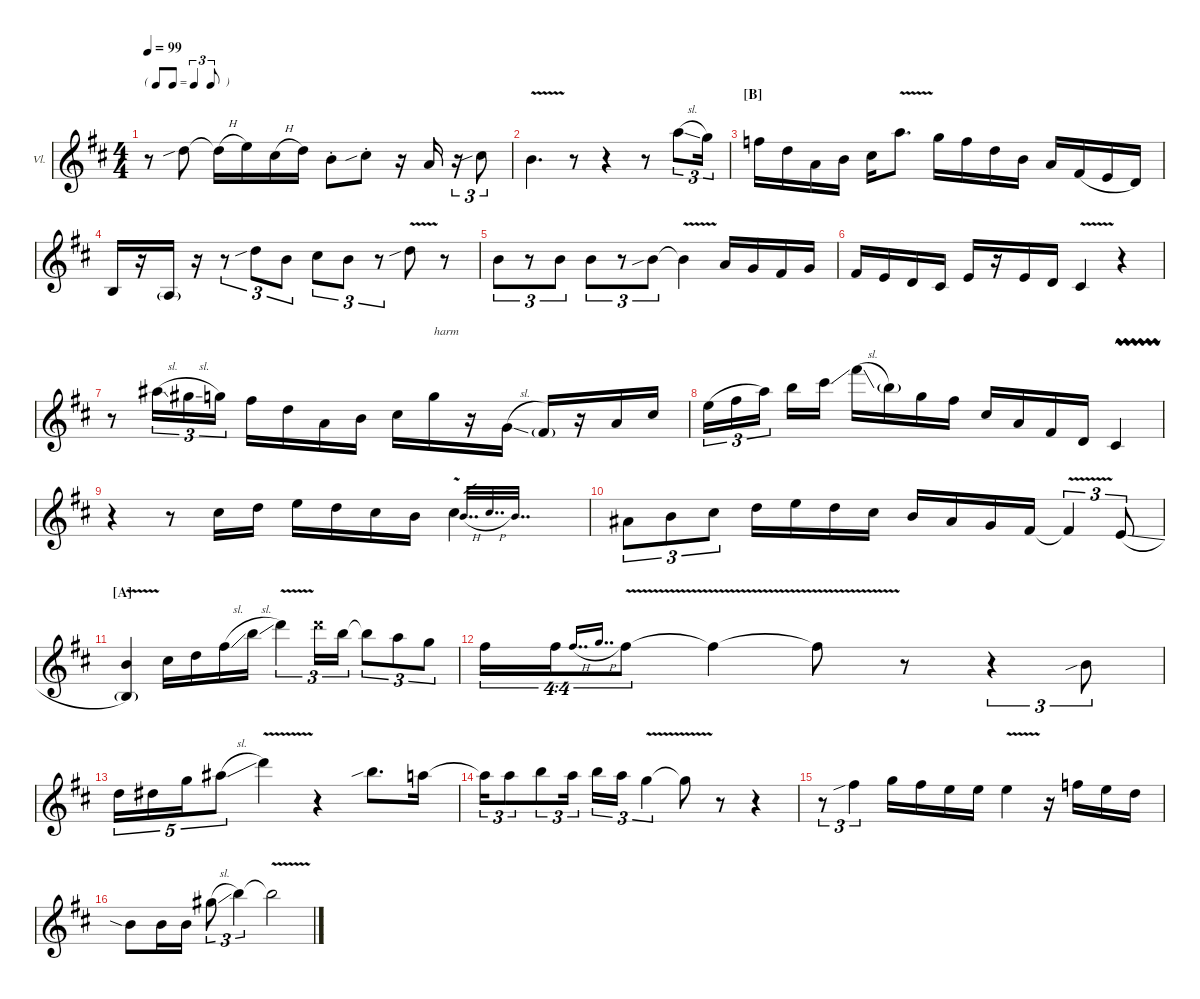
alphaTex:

\defaultSystemsLayout 4
\hideDynamics
\bracketExtendMode groupsimilarinstruments
\firstSystemTrackNameOrientation horizontal
\otherSystemsTrackNameOrientation horizontal
\track ("Violin" "Vl.") {instrument violin}
\staff {score}
\tuning (E5 A4 D4 G3)
\ts (4 4)
\tf triplet8th
\tempo 99
\clef g2
\scale
0.25
\ks d
r.8{dy mp} 5.2{sib}.8 5.2{h t}.16 7.2.16 4.2{h}.16 5.2.16 2.2{st}.8 4.2{sib st}.8 r.16 0.2.16 r.16{tu (3 2)} 4.2{sib}.8{tu (3 2) dy p} |
\scale
0.25 2.2{v}.4{d} r.8 r.4 r.8 5.1{sl}.8{tu (3 2) dy mp} 3.1.16{tu (3 2)} |
\section ("B" "")
\scale
0.25 1.1.16 5.2.16 0.2.16 2.2.16 4.2.16 5.1{v}.8{d} 3.1.16 1.1.16 5.2.16 2.2.16 0.2.16 4.3.16{legatoorigin} 2.3.16{legatoorigin} 0.3.16 |
\scale
0.25 4.4.16 r.16 2.4{g}.16 r.16 r.8{tu (3 2)} 5.2{sib}.8{tu (3 2)} 2.2.8{tu (3 2)} 4.2.8{tu (3 2)} 2.2.8{tu (3 2)} r.8{tu (3 2)} 5.2{v sib}.8 r.8 |
\scale
0.25 2.2.8{tu (3 2)} r.8{tu (3 2)} 2.2.8{tu (3 2)} 2.2.8{tu (3 2)} r.8{tu (3 2)} 2.2{sib}.8{tu (3 2)} 2.2{v t}.4 0.2.16 5.3.16 4.3.16 5.3.16 |
\scale
0.25 4.3.16 2.3.16 0.3.16 6.4.16 9.4.16 r.16 2.3.16 0.3.16 6.4{v}.4 r.4 |
\scale
0.25 r.8 6.1{sl}.16{tu (3 2)} 4.1{sl}.16{tu (3 2)} 3.1.16{tu (3 2)} 2.1.16 5.2.16 0.2.16 2.2.16 4.2.16 3.1.16{txt "harm"} r.16 5.3{sl}.16 4.3{g}.16 r.16 0.2.16 4.2.16 |
\scale
0.25 0.1.16{tu (3 2) legatoorigin} 2.1.16{tu (3 2) legatoorigin} 5.1.16{tu (3 2) beam splitsecondary} 7.1.16 16.2{ss}.16 21.2{sl}.16 14.2{g}.16{dy p} 17.3.16{dy mp} 16.3.16 18.4.16 0.2.16 11.4.16 0.3.16 6.4{vw}.4 |
\scale
0.25 r.4 r.8 4.2.16 5.2.16 0.1.16 5.2.16 4.2.16 2.2.16 4.2{v}.4 2.2{h}.32{dd gr} 4.2{h}.32{dd gr} 2.2.32{dd gr} |
\scale
0.25 1.2.8{tu (3 2)} 2.2.8{tu (3 2)} 4.2.8{tu (3 2)} 5.2.16 0.1.16 5.2.16 4.2.16 2.2.16 1.2.16 5.3.16 4.3.16 4.3{v t}.4{tu (3 2)} 9.4{sl}.8{tu (3 2)} |
\section ("A" "")
\scale
0.25 (4.4{g} 9.3{v}).4 4.2.16 5.2.16 9.2{sl}.16 14.2{sl}.16 17.2{v}.4{tu (3 2)} 17.2{x}.16{tu (3 2) dy ppp} 7.1.16{tu (3 2) dy mp} 7.1{t}.8{tu (3 2)} 5.1.8{tu (3 2)} 3.1.8{tu (3 2)} |
\scale
0.25 2.1.16{tu (4 4)} 2.1.16{tu (4 4)} 2.1{h}.16{dd tu (4 4) gr onbeat} 3.1{h}.16{dd tu (4 4) gr onbeat} 2.1{v}.8{tu (4 4)} 2.1{v t}.4 2.1{v t}.8 r.8 r.4{tu (3 2)} 2.2{sib}.8{tu (3 2)} |
\scale
0.25 5.2.16{tu (5 4)} 6.2.16{tu (5 4)} 3.1.16{tu (5 4) beam merge} 6.1{sl}.8{tu (5 4)} 10.1{v}.4 r.4 7.1{sib}.8{d} 5.1.16 |
\scale
0.25 5.1{t}.16{tu (3 2) beam merge} 5.1.8{tu (3 2) beam merge} 7.1.8{tu (3 2) beam merge} 5.1.16{tu (3 2)} 7.1.16{tu (3 2)} 5.1.16{tu (3 2) beam merge} 3.1{v}.4{tu (3 2)} 3.1{v t}.8 r.8 r.4 |
\scale
0.25 r.8{tu (3 2)} 9.2{sib}.4{tu (3 2)} 3.1.16 2.1.16 0.1.16 0.1.16 0.1{v}.4 r.16 1.1.16 0.1.16 5.2.16 |
\tempo (99 0.5 hide)
\scale
0.25 2.2{sia}.8 2.2.16 2.2.16 4.1{sl}.8{tu (3 2)} 7.1.4{tu (3 2)} 7.1{v t}.2
